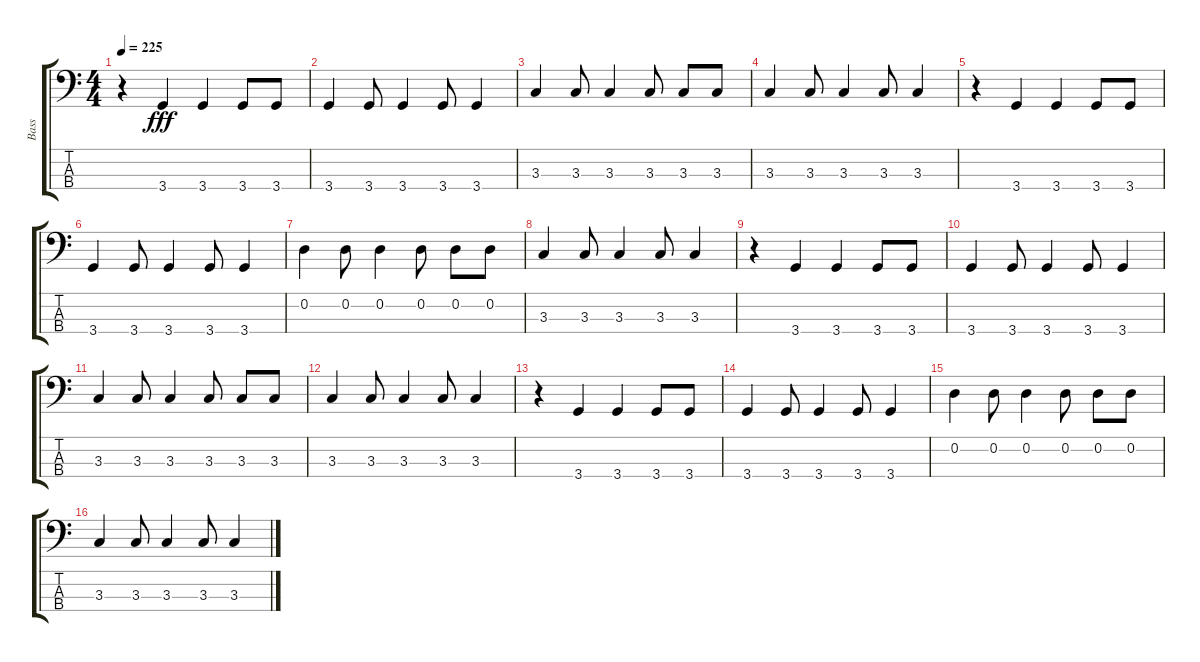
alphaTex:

\track ("Bass" "Bass") {instrument electricbassfinger}
\staff {score tabs}
\tuning (G2 D2 A1 E1) {hide}
\ts (4 4)
\tempo 225
\clef f4
\ks c
r.4{dy fff} 3.4.4 3.4.4 3.4.8 3.4.8 |
3.4.4 3.4.8 3.4.4 3.4.8 3.4.4 |
3.3.4 3.3.8 3.3.4 3.3.8 3.3.8 3.3.8 |
3.3.4 3.3.8 3.3.4 3.3.8 3.3.4 |
r.4 3.4.4 3.4.4 3.4.8 3.4.8 |
3.4.4 3.4.8 3.4.4 3.4.8 3.4.4 |
0.2.4 0.2.8 0.2.4 0.2.8 0.2.8 0.2.8 |
3.3.4 3.3.8 3.3.4 3.3.8 3.3.4 |
r.4 3.4.4 3.4.4 3.4.8 3.4.8 |
3.4.4 3.4.8 3.4.4 3.4.8 3.4.4 |
3.3.4 3.3.8 3.3.4 3.3.8 3.3.8 3.3.8 |
3.3.4 3.3.8 3.3.4 3.3.8 3.3.4 |
r.4 3.4.4 3.4.4 3.4.8 3.4.8 |
3.4.4 3.4.8 3.4.4 3.4.8 3.4.4 |
0.2.4 0.2.8 0.2.4 0.2.8 0.2.8 0.2.8 |
3.3.4 3.3.8 3.3.4 3.3.8 3.3.4
